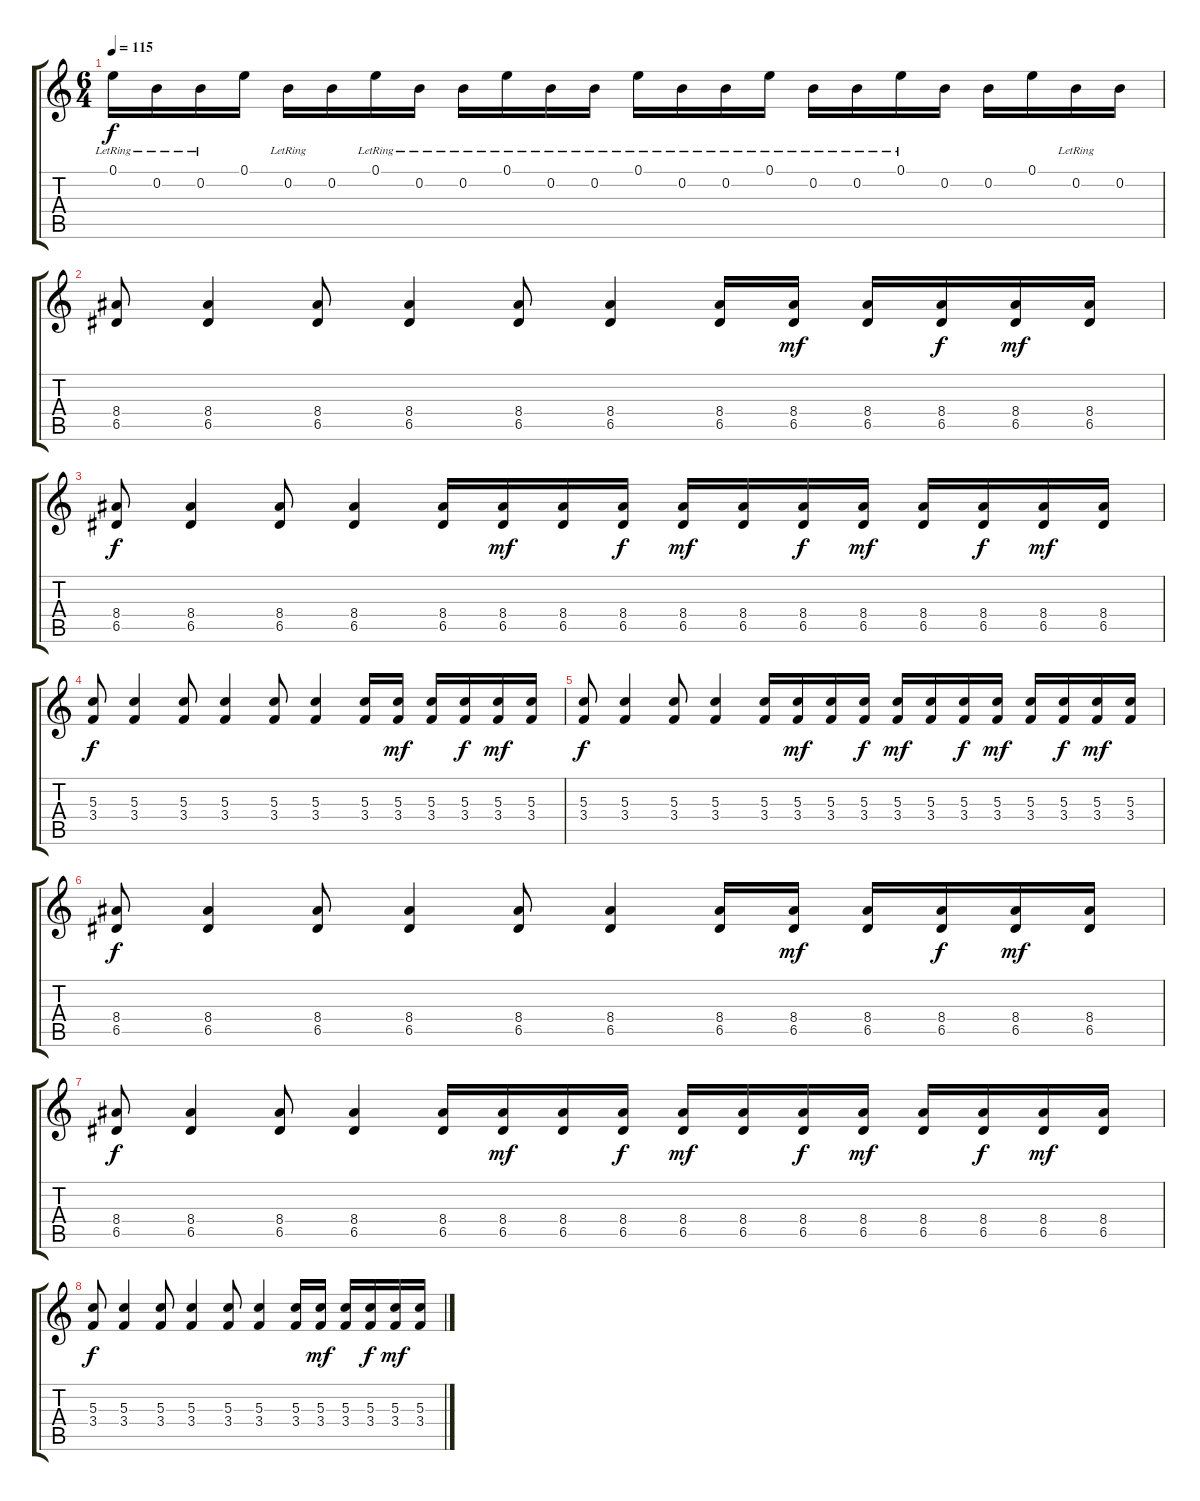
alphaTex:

\track "" {instrument distortionguitar}
\staff {score tabs}
\tuning (E4 B3 G3 D3 A2 E2) {hide}
\ts (6 4)
\tempo 115
\clef g2
\ks c
0.1{lr}.16{dy f} 0.2{lr}.16 0.2{lr}.16 0.1.16 0.2{lr}.16 0.2.16 0.1{lr}.16 0.2{lr}.16 0.2{lr}.16 0.1{lr}.16 0.2{lr}.16 0.2{lr}.16 0.1{lr}.16 0.2{lr}.16 0.2{lr}.16 0.1{lr}.16 0.2{lr}.16 0.2{lr}.16 0.1{lr}.16 0.2.16 0.2.16 0.1.16 0.2{lr}.16 0.2.16 |
(8.4 6.5).8 (8.4 6.5).4 (8.4 6.5).8 (8.4 6.5).4 (8.4 6.5).8 (8.4 6.5).4 (8.4 6.5).16 (8.4 6.5).16{dy mf} (8.4 6.5).16 (8.4 6.5).16{dy f} (8.4 6.5).16{dy mf} (8.4 6.5).16 |
(8.4 6.5).8{dy f} (8.4 6.5).4 (8.4 6.5).8 (8.4 6.5).4 (8.4 6.5).16 (8.4 6.5).16{dy mf} (8.4 6.5).16 (8.4 6.5).16{dy f} (8.4 6.5).16{dy mf} (8.4 6.5).16 (8.4 6.5).16{dy f} (8.4 6.5).16{dy mf} (8.4 6.5).16 (8.4 6.5).16{dy f} (8.4 6.5).16{dy mf} (8.4 6.5).16 |
(5.3 3.4).8{dy f} (5.3 3.4).4 (5.3 3.4).8 (5.3 3.4).4 (5.3 3.4).8 (5.3 3.4).4 (5.3 3.4).16 (5.3 3.4).16{dy mf} (5.3 3.4).16 (5.3 3.4).16{dy f} (5.3 3.4).16{dy mf} (5.3 3.4).16 |
(5.3 3.4).8{dy f} (5.3 3.4).4 (5.3 3.4).8 (5.3 3.4).4 (5.3 3.4).16 (5.3 3.4).16{dy mf} (5.3 3.4).16 (5.3 3.4).16{dy f} (5.3 3.4).16{dy mf} (5.3 3.4).16 (5.3 3.4).16{dy f} (5.3 3.4).16{dy mf} (5.3 3.4).16 (5.3 3.4).16{dy f} (5.3 3.4).16{dy mf} (5.3 3.4).16 |
(8.4 6.5).8{dy f} (8.4 6.5).4 (8.4 6.5).8 (8.4 6.5).4 (8.4 6.5).8 (8.4 6.5).4 (8.4 6.5).16 (8.4 6.5).16{dy mf} (8.4 6.5).16 (8.4 6.5).16{dy f} (8.4 6.5).16{dy mf} (8.4 6.5).16 |
(8.4 6.5).8{dy f} (8.4 6.5).4 (8.4 6.5).8 (8.4 6.5).4 (8.4 6.5).16 (8.4 6.5).16{dy mf} (8.4 6.5).16 (8.4 6.5).16{dy f} (8.4 6.5).16{dy mf} (8.4 6.5).16 (8.4 6.5).16{dy f} (8.4 6.5).16{dy mf} (8.4 6.5).16 (8.4 6.5).16{dy f} (8.4 6.5).16{dy mf} (8.4 6.5).16 |
(5.3 3.4).8{dy f} (5.3 3.4).4 (5.3 3.4).8 (5.3 3.4).4 (5.3 3.4).8 (5.3 3.4).4 (5.3 3.4).16 (5.3 3.4).16{dy mf} (5.3 3.4).16 (5.3 3.4).16{dy f} (5.3 3.4).16{dy mf} (5.3 3.4).16
